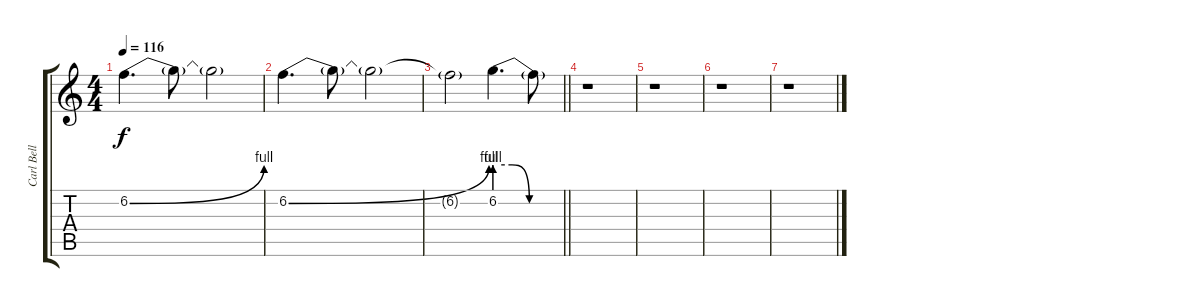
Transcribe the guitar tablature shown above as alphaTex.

\track ("Carl Bell (Lead Guitar)" "Carl Bell ") {instrument distortionguitar}
\staff {score tabs}
\tuning (E4 B3 G3 D3 A2 D2) {hide}
\ts (4 4)
\tempo 116
\clef g2
\ks c
6.2{be (bend 0 0 60 4)}.4{d dy f} 6.2{t}.8 6.2{t}.2 |
6.2{be (bend 0 0 60 4)}.4{d} 6.2{t}.8 6.2{t}.2 |
\barLineRight lightlight
6.2{t}.2 6.2{be (custom 0 4 15 4 30 0 60 0)}.4{d} 6.2{t}.8 |
r.1 |
r.1 |
r.1 |
r.1
